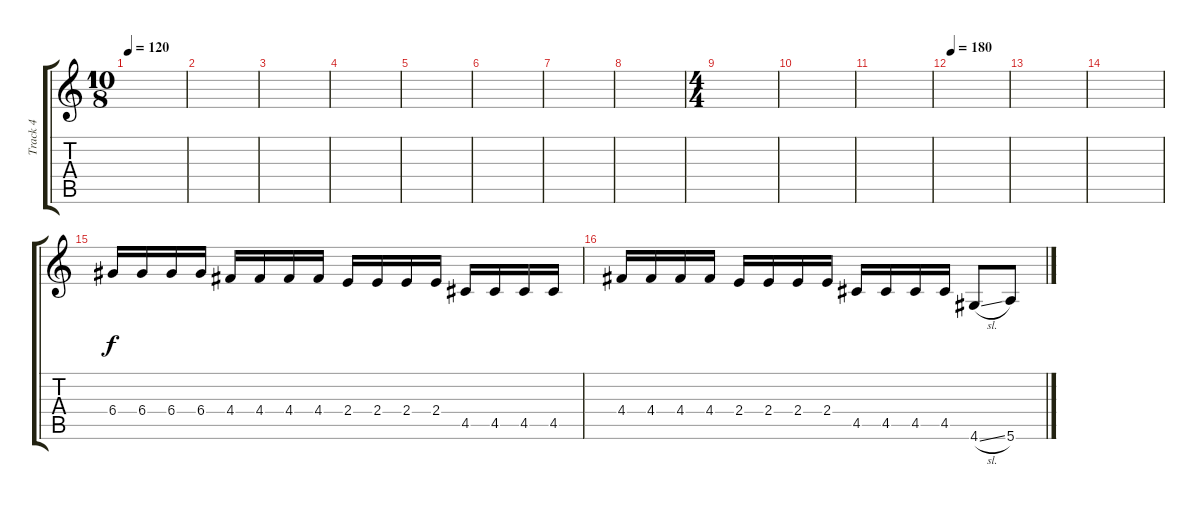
\track ("Track 4" "Track 4") {instrument distortionguitar}
\staff {score tabs}
\tuning (E4 B3 G3 D3 A2 E2) {hide}
\ts (10 8)
\tempo 120
\clef g2
\ks c
|
|
|
|
|
|
|
|
\ts (4 4)
|
|
|
\tempo 180
|
|
|
6.4.16 6.4.16 6.4.16 6.4.16 4.4.16 4.4.16 4.4.16 4.4.16 2.4.16 2.4.16 2.4.16 2.4.16 4.5.16 4.5.16 4.5.16 4.5.16 |
4.4.16 4.4.16 4.4.16 4.4.16 2.4.16 2.4.16 2.4.16 2.4.16 4.5.16 4.5.16 4.5.16 4.5.16 4.6{sl}.8 5.6.8
